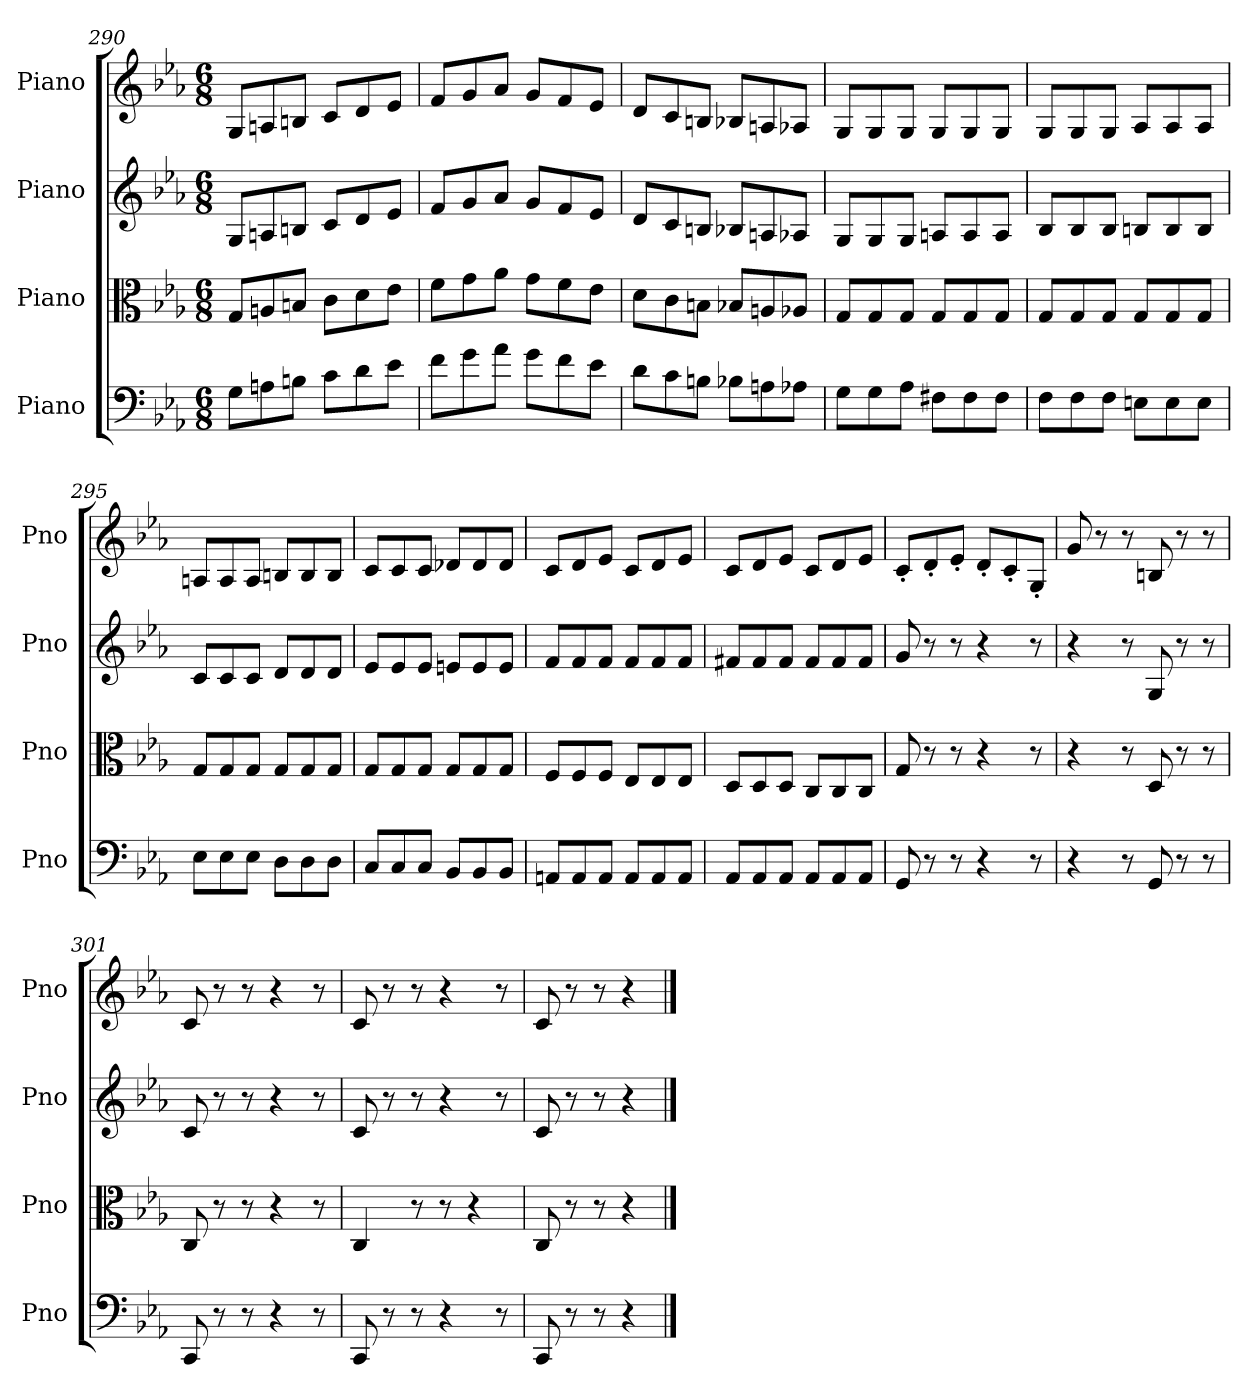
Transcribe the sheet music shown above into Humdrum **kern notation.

**kern	**kern	**kern	**kern
*part4	*part3	*part2	*part1
*staff4	*staff3	*staff2	*staff1
*I"Piano	*I"Piano	*I"Piano	*I"Piano
*I'Pno	*I'Pno	*I'Pno	*I'Pno
*clefF4	*clefC3	*clefG2	*clefG2
*k[b-e-a-]	*k[b-e-a-]	*k[b-e-a-]	*k[b-e-a-]
*M6/8	*M6/8	*M6/8	*M6/8
=290	=290	=290	=290
8G\L	8G/L	8G/L	8G/L
8An\	8An/	8An/	8An/
8Bn\J	8Bn/J	8Bn/J	8Bn/J
8c\L	8c\L	8c/L	8c/L
8d\	8d\	8d/	8d/
8e-\J	8e-\J	8e-/J	8e-/J
=291	=291	=291	=291
8f\L	8f\L	8f/L	8f/L
8g\	8g\	8g/	8g/
8a-\J	8a-\J	8a-/J	8a-/J
8g\L	8g\L	8g/L	8g/L
8f\	8f\	8f/	8f/
8e-\J	8e-\J	8e-/J	8e-/J
=292	=292	=292	=292
8d\L	8d\L	8d/L	8d/L
8c\	8c\	8c/	8c/
8Bn\J	8Bn\J	8Bn/J	8Bn/J
8B-X\L	8B-X/L	8B-X/L	8B-X/L
8An\	8An/	8An/	8An/
8A-X\J	8A-X/J	8A-X/J	8A-X/J
=293	=293	=293	=293
8G\L	8G/L	8G/L	8G/L
8G\	8G/	8G/	8G/
8A-\J	8G/J	8G/J	8G/J
8F#X\L	8G/L	8An/L	8G/L
8F#\	8G/	8A/	8G/
8F#\J	8G/J	8A/J	8G/J
!!LO:LB:g=z
=294	=294	=294	=294
8F\L	8G/L	8B-/L	8G/L
8F\	8G/	8B-/	8G/
8F\J	8G/J	8B-/J	8G/J
8En\L	8G/L	8Bn/L	8A-/L
8E\	8G/	8B/	8A-/
8E\J	8G/J	8B/J	8A-/J
=295	=295	=295	=295
8E-\L	8G/L	8c/L	8An/L
8E-\	8G/	8c/	8A/
8E-\J	8G/J	8c/J	8A/J
8D\L	8G/L	8d/L	8Bn/L
8D\	8G/	8d/	8B/
8D\J	8G/J	8d/J	8B/J
=296	=296	=296	=296
8C/L	8G/L	8e-/L	8c/L
8C/	8G/	8e-/	8c/
8C/J	8G/J	8e-/J	8c/J
8BB-/L	8G/L	8en/L	8d-X/L
8BB-/	8G/	8e/	8d-/
8BB-/J	8G/J	8e/J	8d-/J
=297	=297	=297	=297
8AAn/L	8F/L	8f/L	8c/L
8AA/	8F/	8f/	8d/
8AA/J	8F/J	8f/J	8e-/J
8AA/L	8E-/L	8f/L	8c/L
8AA/	8E-/	8f/	8d/
8AA/J	8E-/J	8f/J	8e-/J
=298	=298	=298	=298
8AA-/L	8D/L	8f#X/L	8c/L
8AA-/	8D/	8f#/	8d/
8AA-/J	8D/J	8f#/J	8e-/J
8AA-/L	8C/L	8f#/L	8c/L
8AA-/	8C/	8f#/	8d/
8AA-/J	8C/J	8f#/J	8e-/J
=299	=299	=299	=299
8GG/	8G/	8g/	8c'/L
8r	8r	8r	8d'/
8r	8r	8r	8e-'/J
4r	4r	4r	8d'/L
.	.	.	8c'/
8r	8r	8r	8G'/J
=300	=300	=300	=300
4r	4r	4r	8g/
.	.	.	8r
8r	8r	8r	8r
8GG/	8D/	8G/	8Bn/
8r	8r	8r	8r
8r	8r	8r	8r
=301	=301	=301	=301
8CC/	8C/	8c/	8c/
8r	8r	8r	8r
8r	8r	8r	8r
4r	4r	4r	4r
8r	8r	8r	8r
=302	=302	=302	=302
8CC/	4C/	8c/	8c/
8r	.	8r	8r
8r	8r	8r	8r
4r	8r	4r	4r
.	4r	.	.
8r	.	8r	8r
=303	=303	=303	=303
8CC/	8C/	8c/	8c/
8r	8r	8r	8r
8r	8r	8r	8r
4r	4r	4r	4r
==	==	==	==
*-	*-	*-	*-
